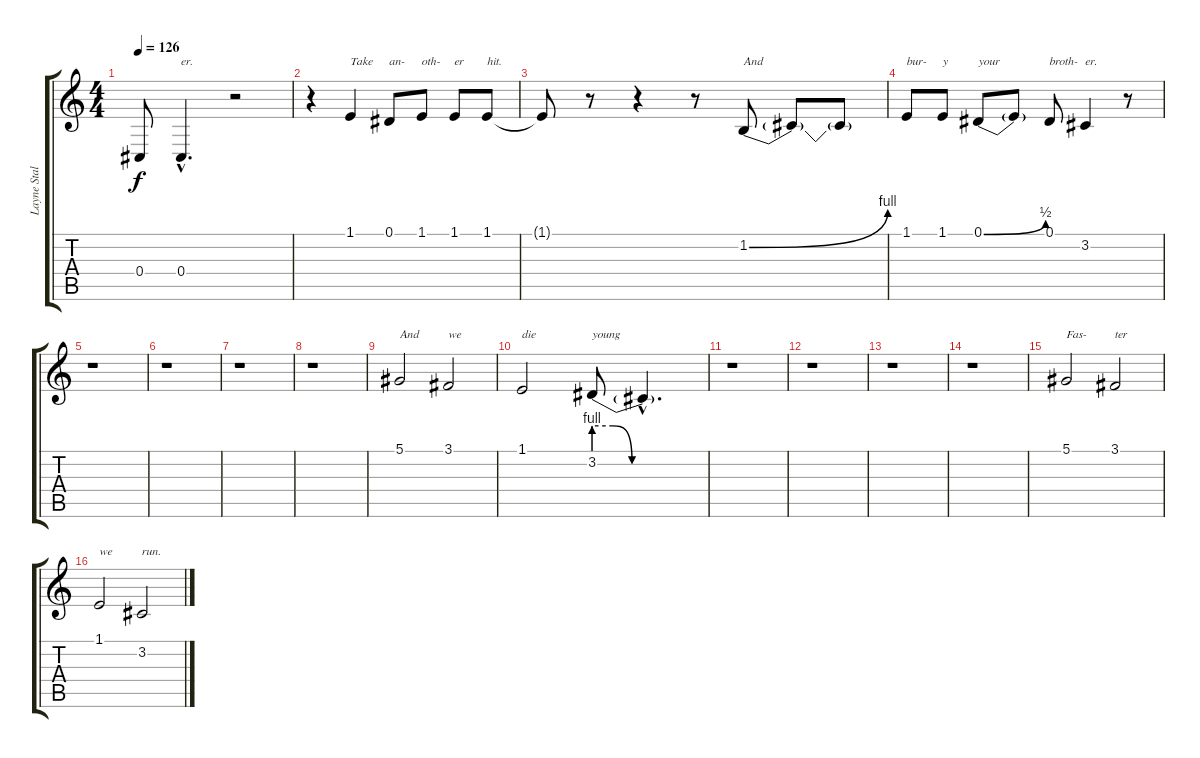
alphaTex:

\track ("Layne Staley - Vocals" "Layne Stal") {instrument lead2sawtooth}
\staff {score tabs}
\tuning (Eb4 Bb3 Gb3 Db3 Ab2 Eb2) {hide}
\ts (4 4)
\tempo 126
\clef g2
\ks c
0.4{t}.8{dy f} 0.4{hac}.4{d txt "er."} r.2 |
r.4 1.1.4{txt "Take"} 0.1.8{txt "an-"} 1.1.8{txt "oth-"} 1.1.8{txt "er"} 1.1.8{txt "hit."} |
1.1{t}.8 r.8 r.4 r.8 1.2{be (bend 0 0 60 4)}.8{txt "And"} 1.2{t}.8 1.2{t}.8 |
1.1.8{txt "bur-"} 1.1.8{txt "y"} 0.1{be (bend 0 0 60 2)}.8{txt "your"} 0.1{t}.8 0.1.8{txt "broth-"} 3.2.4{txt "er."} r.8 |
r.1 |
r.1 |
r.1 |
r.1 |
5.1.2{txt "And"} 3.1.2{txt "we"} |
1.1.2{txt "die"} 3.2{be (custom 0 4 10 4 20 0 40 0 60 0)}.8{txt "young"} 3.2{hac t}.4{d} |
r.1 |
r.1 |
r.1 |
r.1 |
5.1.2{txt "Fas-"} 3.1.2{txt "ter"} |
1.1.2{txt "we"} 3.2.2{txt "run."}
